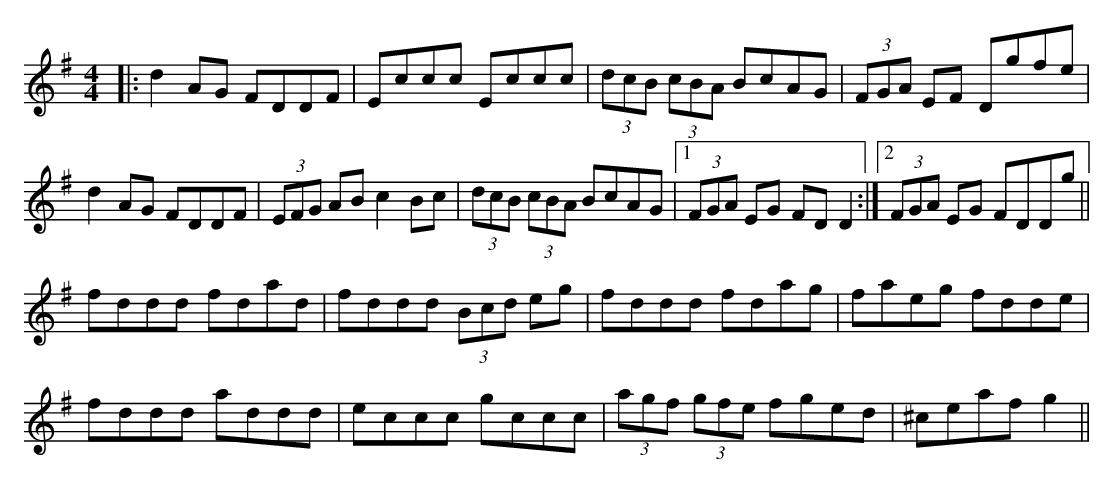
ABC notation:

X:1
M:4/4
K:Dmix
|:d2 AG FDDF|Eccc Eccc|(3dcB (3cBA BcAG|(3FGA EF Dgfe|
d2 AG FDDF|(3EFG AB c2 Bc|(3dcB (3cBA BcAG|1 (3FGA EG FD D2:|2 (3FGA EG FDDg||
fddd fdad|fddd (3Bcd eg|fddd fdag|faeg fdde|
fddd addd|eccc gccc|(3agf (3gfe fged|^ceaf g2||
